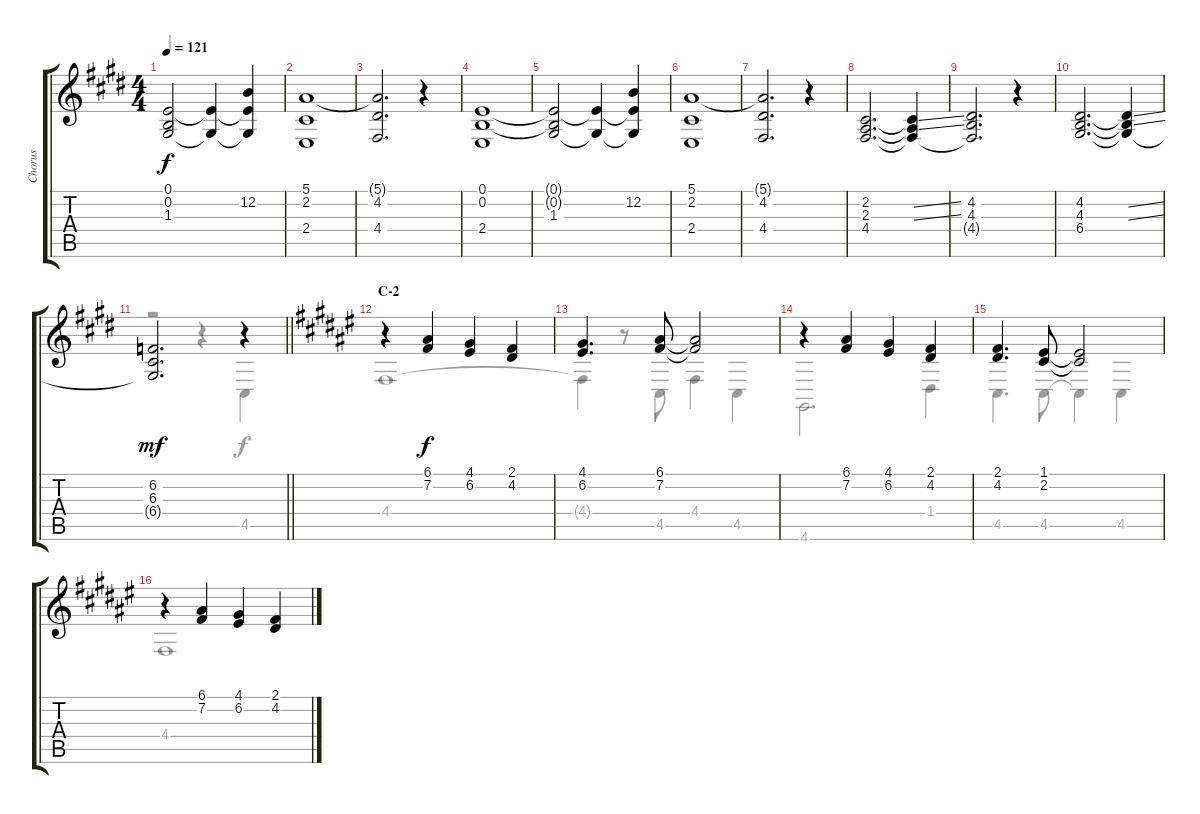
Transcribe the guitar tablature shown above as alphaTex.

\track ("Chorus" "Chorus") {instrument voiceoohs}
\staff {score tabs}
\tuning (E4 B3 G3 D3 A2 E2) {hide}
\voice
\ts (4 4)
\tempo 121
\clef g2
\ks e
(0.1{t} 0.2{t} 1.3).2{dy f} (0.1{t} 1.3{t}).4 (0.1{t} 12.2 1.3{t}).4 |
(5.1 2.2 2.4).1 |
(5.1{t} 4.2 4.4).2{d} r.4 |
(0.1 0.2 2.4).1 |
(0.1{t} 0.2{t} 1.3).2 (0.1{t} 1.3{t}).4 (0.1{t} 12.2 1.3{t}).4 |
(5.1 2.2 2.4).1 |
(5.1{t} 4.2 4.4).2{d} r.4 |
(2.2 2.3 4.4).2{d} (2.2{ss t} 2.3{ss t} 4.4{t}).4 |
(4.2 4.3 4.4{t}).2{d} r.4 |
(4.2 4.3 6.4).2{d} (4.2{ss t} 4.3{ss t} 6.4{t}).4 |
\barLineRight lightlight
(6.2 6.3 6.4{t}).2{d dy mf} r.4 |
\section ("" "C-2")
\ks f#
r.4 (6.1 7.2).4{dy f} (4.1 6.2).4 (2.1 4.2).4 |
(4.1 6.2).4{d} (6.1 7.2).8 (6.1{t} 7.2{t}).2 |
r.4 (6.1 7.2).4 (4.1 6.2).4 (2.1 4.2).4 |
(2.1 4.2).4{d} (1.1 2.2).8 (1.1{t} 2.2{t}).2 |
r.4 (6.1 7.2).4 (4.1 6.2).4 (2.1 4.2).4
\voice
\clef g2
\ottava regular
\simile none
\ks e
|
|
|
|
|
|
|
|
|
|
\barLineRight lightlight
r.2 r.4 4.5.4 |
\ks f#
4.4.1 |
4.4{t}.4 r.8 4.5.8 4.4.4 4.5.4 |
4.6.2{d} 1.4.4 |
4.5.4{d} 4.5.8 4.5{t}.4 4.5.4 |
4.4.1
